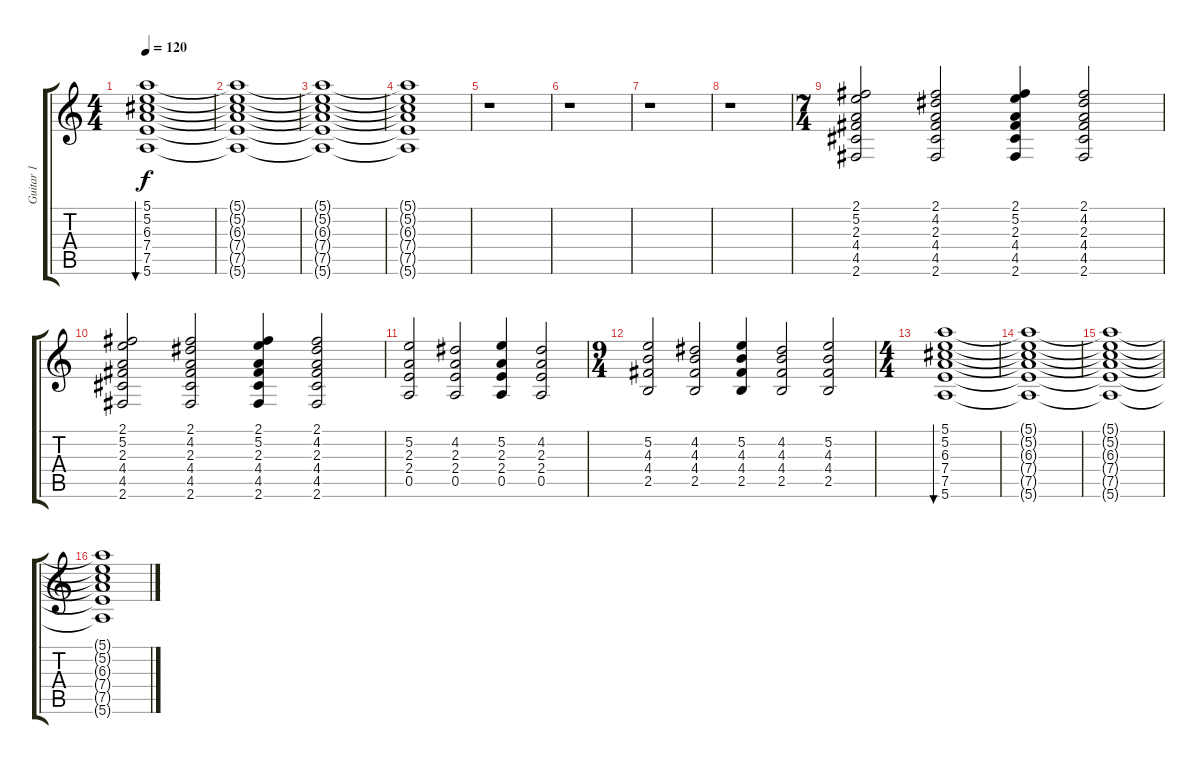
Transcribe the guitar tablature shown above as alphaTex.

\track ("Guitar 1" "Guitar 1") {instrument overdrivenguitar}
\staff {score tabs}
\tuning (E4 B3 G3 D3 A2 E2) {hide}
\ts (4 4)
\tempo 120
\clef g2
\ks c
(5.1 5.2 6.3 7.4 7.5 5.6).1{bu 240 dy f} |
(5.1{t} 5.2{t} 6.3{t} 7.4{t} 7.5{t} 5.6{t}).1 |
(5.1{t} 5.2{t} 6.3{t} 7.4{t} 7.5{t} 5.6{t}).1 |
(5.1{t} 5.2{t} 6.3{t} 7.4{t} 7.5{t} 5.6{t}).1 |
r.1 |
r.1 |
r.1 |
r.1 |
\ts (7 4)
(2.1 5.2 2.3 4.4 4.5 2.6).2 (2.1 4.2 2.3 4.4 4.5 2.6).2 (2.1 5.2 2.3 4.4 4.5 2.6).4 (2.1 4.2 2.3 4.4 4.5 2.6).2 |
(2.1 5.2 2.3 4.4 4.5 2.6).2 (2.1 4.2 2.3 4.4 4.5 2.6).2 (2.1 5.2 2.3 4.4 4.5 2.6).4 (2.1 4.2 2.3 4.4 4.5 2.6).2 |
(5.2 2.3 2.4 0.5).2 (4.2 2.3 2.4 0.5).2 (5.2 2.3 2.4 0.5).4 (4.2 2.3 2.4 0.5).2 |
\ts (9 4)
(5.2 4.3 4.4 2.5).2 (4.2 4.3 4.4 2.5).2 (5.2 4.3 4.4 2.5).4 (4.2 4.3 4.4 2.5).2 (5.2 4.3 4.4 2.5).2 |
\ts (4 4)
(5.1 5.2 6.3 7.4 7.5 5.6).1{bu 240} |
(5.1{t} 5.2{t} 6.3{t} 7.4{t} 7.5{t} 5.6{t}).1 |
(5.1{t} 5.2{t} 6.3{t} 7.4{t} 7.5{t} 5.6{t}).1 |
(5.1{t} 5.2{t} 6.3{t} 7.4{t} 7.5{t} 5.6{t}).1
